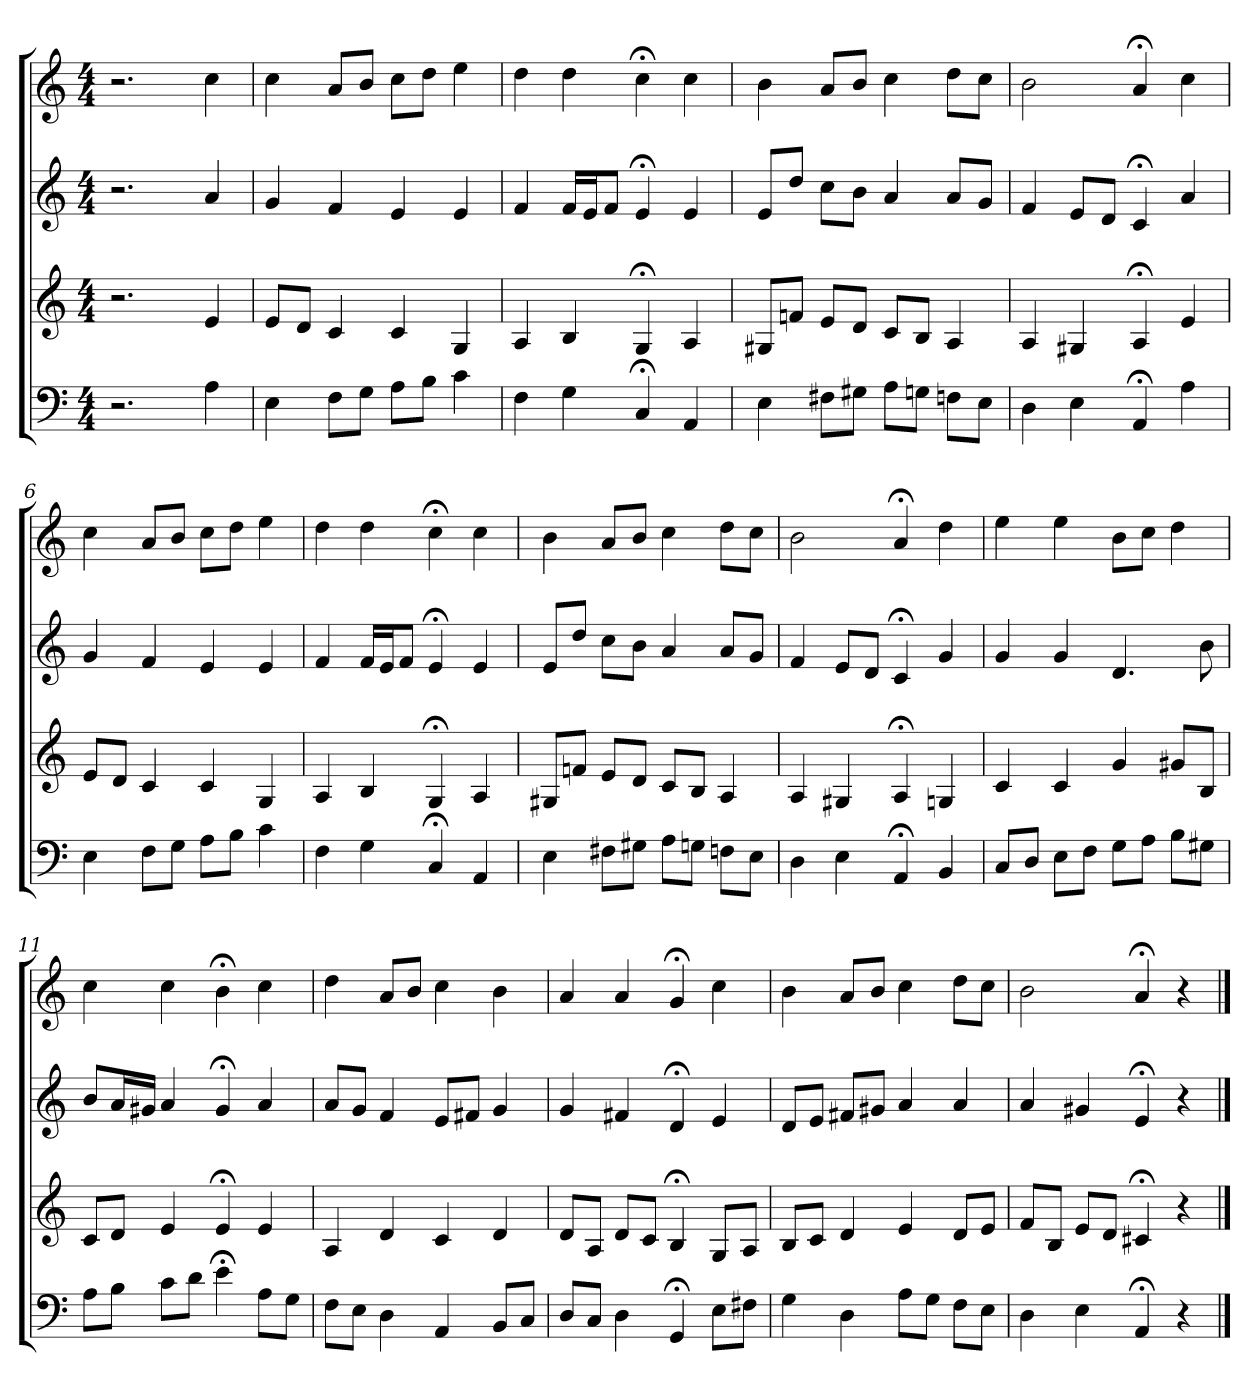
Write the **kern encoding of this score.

**kern	**kern	**kern	**kern
*part4	*part3	*part2	*part1
*staff4	*staff3	*staff2	*staff1
*clefF4	*clefG2	*clefG2	*clefG2
*k[]	*k[]	*k[]	*k[]
*C:	*C:	*C:	*a:
*M4/4	*M4/4	*M4/4	*M4/4
=1	=1	=1	=1
2.r	2.r	2.r	2.r
4A	4e	4a	4cc
=2	=2	=2	=2
4E	8e/L	4g	4cc
.	8d/J	.	.
8F\L	4c	4f	8a/L
8G\J	.	.	8b/J
8A\L	4c	4e	8cc\L
8B\J	.	.	8dd\J
4c	4G	4e	4ee
=3	=3	=3	=3
4F	4A	4f	4dd
4G	4B	16f/LL	4dd
.	.	16e/J	.
.	.	8f/J	.
4C;<	4G;<	4e;<	4cc;<
4AA	4A	4e	4cc
=4	=4	=4	=4
4E	8G#X/L	8e/L	4b
.	8fn/J	8dd/J	.
8F#X\L	8e/L	8cc\L	8a/L
8G#X\J	8d/J	8b\J	8b/J
8A\L	8c/L	4a	4cc
8Gn\J	8B/J	.	.
8Fn\L	4A	8a/L	8dd\L
8E\J	.	8g/J	8cc\J
=5	=5	=5	=5
4D	4A	4f	2b
4E	4G#X	8e/L	.
.	.	8d/J	.
4AA;<	4A;<	4c;<	4a;<
4A	4e	4a	4cc
=6	=6	=6	=6
4E	8e/L	4g	4cc
.	8d/J	.	.
8F\L	4c	4f	8a/L
8G\J	.	.	8b/J
8A\L	4c	4e	8cc\L
8B\J	.	.	8dd\J
4c	4G	4e	4ee
=7	=7	=7	=7
4F	4A	4f	4dd
4G	4B	16f/LL	4dd
.	.	16e/J	.
.	.	8f/J	.
4C;<	4G;<	4e;<	4cc;<
4AA	4A	4e	4cc
=8	=8	=8	=8
4E	8G#X/L	8e/L	4b
.	8fn/J	8dd/J	.
8F#X\L	8e/L	8cc\L	8a/L
8G#X\J	8d/J	8b\J	8b/J
8A\L	8c/L	4a	4cc
8Gn\J	8B/J	.	.
8Fn\L	4A	8a/L	8dd\L
8E\J	.	8g/J	8cc\J
=9	=9	=9	=9
4D	4A	4f	2b
4E	4G#X	8e/L	.
.	.	8d/J	.
4AA;<	4A;<	4c;<	4a;<
4BB	4G	4g	4dd
=10	=10	=10	=10
8C/L	4c	4g	4ee
8D/J	.	.	.
8E\L	4c	4g	4ee
8F\J	.	.	.
8G\L	4g	4.d	8b\L
8A\J	.	.	8cc\J
8B\L	8g#X/L	.	4dd
8G#X\J	8B/J	8b	.
=11	=11	=11	=11
8A\L	8c/L	8b/L	4cc
8B\J	8d/J	16a/L	.
.	.	16g#X/JJ	.
8c\L	4e	4a	4cc
8d\J	.	.	.
4e;<	4e;<	4g#;<	4b;<
8A\L	4e	4a	4cc
8G\J	.	.	.
=12	=12	=12	=12
8F\L	4A	8a/L	4dd
8E\J	.	8g/J	.
4D	4d	4f	8a/L
.	.	.	8b/J
4AA	4c	8e/L	4cc
.	.	8f#X/J	.
8BB/L	4d	4g	4b
8C/J	.	.	.
=13	=13	=13	=13
8D/L	8d/L	4g	4a
8C/J	8A/J	.	.
4D	8d/L	4f#X	4a
.	8c/J	.	.
4GG;<	4B;<	4d;<	4g;<
8E\L	8G/L	4e	4cc
8F#X\J	8A/J	.	.
=14	=14	=14	=14
4G	8B/L	8d/L	4b
.	8c/J	8e/J	.
4D	4d	8f#X/L	8a/L
.	.	8g#X/J	8b/J
8A\L	4e	4a	4cc
8G\J	.	.	.
8F\L	8d/L	4a	8dd\L
8E\J	8e/J	.	8cc\J
=15	=15	=15	=15
4D	8f/L	4a	2b
.	8B/J	.	.
4E	8e/L	4g#X	.
.	8d/J	.	.
4AA;<	4c#X;<	4e;<	4a;<
4r	4r	4r	4r
==	==	==	==
*-	*-	*-	*-
